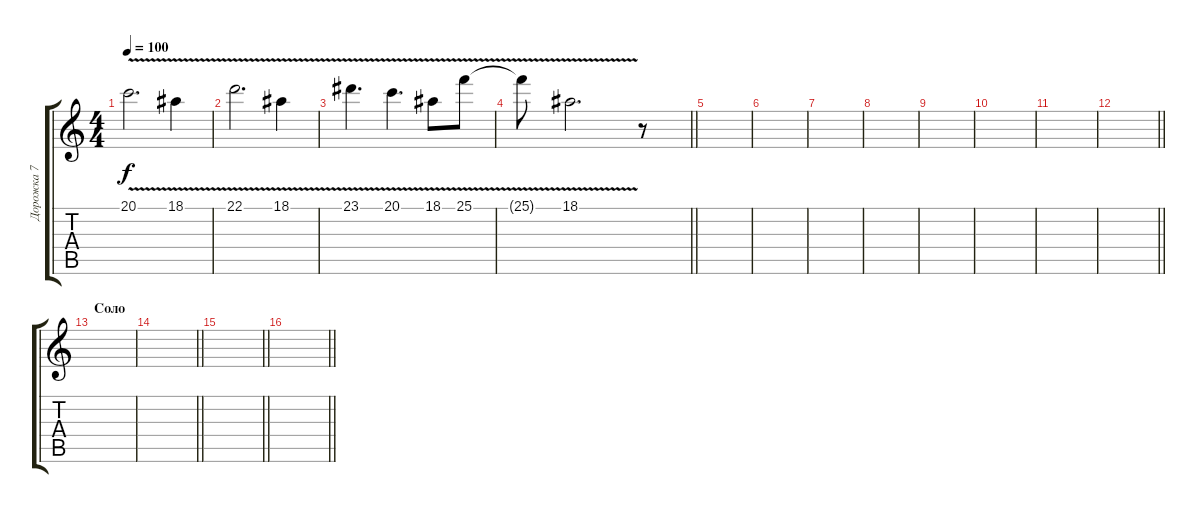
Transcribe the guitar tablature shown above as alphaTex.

\track ("Дорожка 7" "Дорожка 7") {instrument pad4choir}
\staff {score tabs}
\tuning (E4 B3 G3 D3 A2 E2) {hide}
\ts (4 4)
\tempo 100
\clef g2
\ks c
20.1{v}.2{d dy f} 18.1{v}.4 |
22.1{v}.2{d} 18.1{v}.4 |
23.1{v}.4{d} 20.1{v}.4{d} 18.1{v}.8 25.1{v}.8 |
\barLineRight lightlight
25.1{t}.8 18.1{v}.2{d} r.8 |
|
|
|
|
|
|
|
\barLineRight lightlight
|
\section ("" "Соло")
|
\barLineRight lightlight
|
\barLineRight lightlight
|
\barLineRight lightlight
